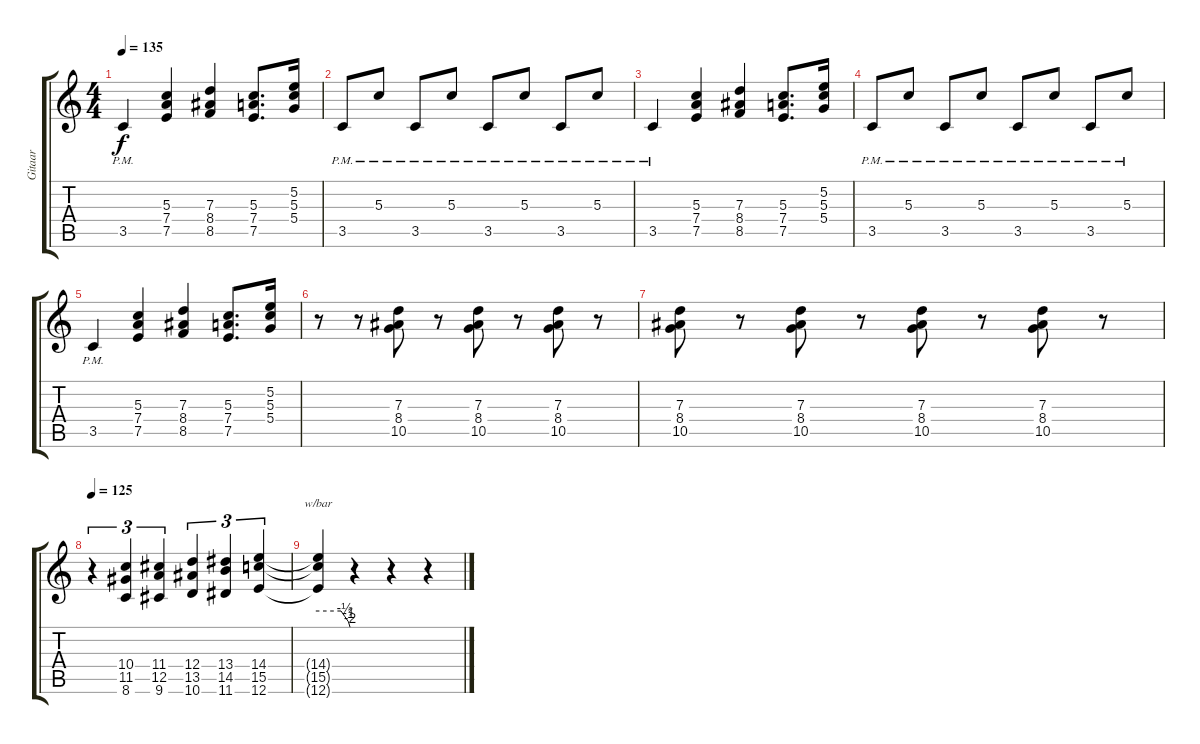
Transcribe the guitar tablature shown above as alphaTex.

\track ("Gitaar" "Gitaar") {instrument electricguitarjazz}
\staff {score tabs}
\tuning (E4 B3 G3 D3 A2 E2) {hide}
\ts (4 4)
\tempo 135
\clef g2
\ks c
3.5{pm}.4{dy f} (5.3 7.4 7.5).4 (7.3 8.4 8.5).4 (5.3 7.4 7.5).8{d} (5.2 5.3 5.4).16 |
3.5{pm}.8 5.3{pm}.8 3.5{pm}.8 5.3{pm}.8 3.5{pm}.8 5.3{pm}.8 3.5{pm}.8 5.3{pm}.8 |
3.5{pm}.4 (5.3 7.4 7.5).4 (7.3 8.4 8.5).4 (5.3 7.4 7.5).8{d} (5.2 5.3 5.4).16 |
3.5{pm}.8 5.3{pm}.8 3.5{pm}.8 5.3{pm}.8 3.5{pm}.8 5.3{pm}.8 3.5{pm}.8 5.3{pm}.8 |
3.5{pm}.4 (5.3 7.4 7.5).4 (7.3 8.4 8.5).4 (5.3 7.4 7.5).8{d} (5.2 5.3 5.4).16 |
r.8 r.8 (7.3 8.4 10.5).8 r.8 (7.3 8.4 10.5).8 r.8 (7.3 8.4 10.5).8 r.8 |
(7.3 8.4 10.5).8 r.8 (7.3 8.4 10.5).8 r.8 (7.3 8.4 10.5).8 r.8 (7.3 8.4 10.5).8 r.8 |
\tempo 125
r.4{tu (3 2)} (10.4 11.5 8.6).4{tu (3 2)} (11.4 12.5 9.6).4{tu (3 2)} (12.4 13.5 10.6).4{tu (3 2)} (13.4 14.5 11.6).4{tu (3 2)} (14.4 15.5 12.6).4{tu (3 2)} |
(14.4{t} 15.5{t} 12.6{t}).4{tbe (custom default 0 0 43 0 50 -2 57 -4 60 -8)} r.4 r.4 r.4
